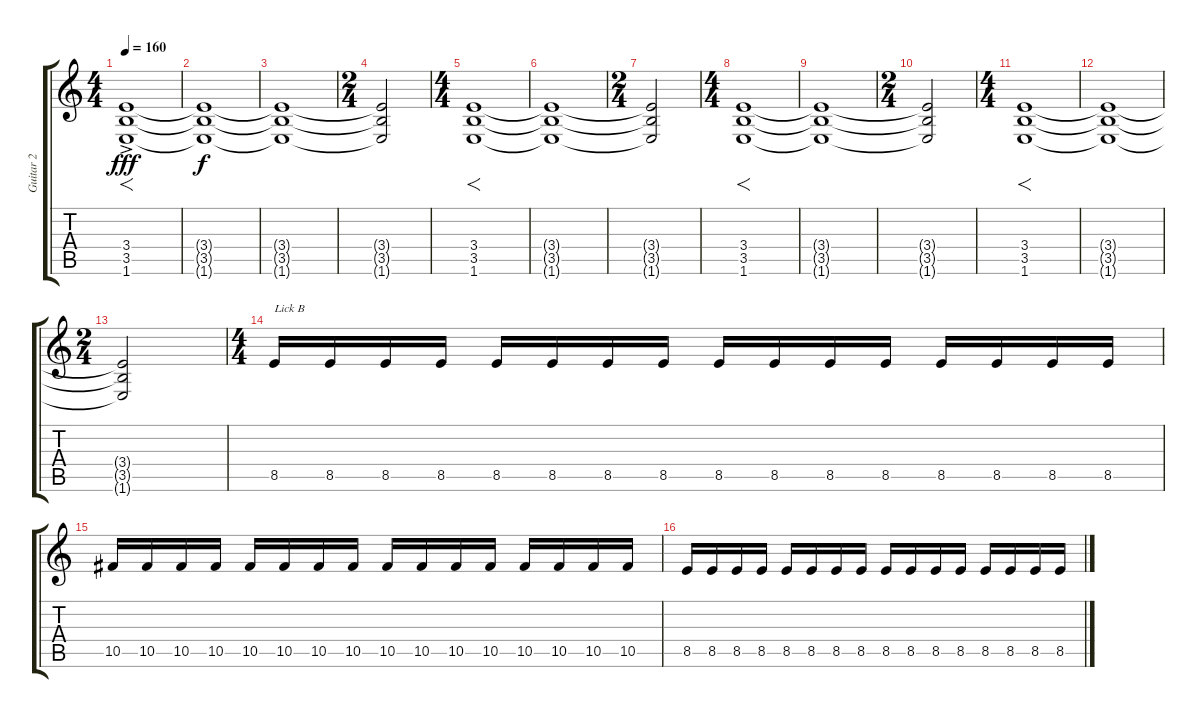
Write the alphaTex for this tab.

\track ("Guitar 2" "Guitar 2") {instrument distortionguitar}
\staff {score tabs}
\tuning (Eb4 Bb3 Gb3 Db3 Ab2 Eb2) {hide}
\ts (4 4)
\tempo 160
\clef g2
\ks c
(3.4{ac} 3.5 1.6).1{f dy fff instrument distortionguitar} |
(3.4{t} 3.5{t} 1.6{t}).1{dy f} |
(3.4{t} 3.5{t} 1.6{t}).1 |
\ts (2 4)
(3.4{t} 3.5{t} 1.6{t}).2 |
\ts (4 4)
(3.4 3.5 1.6).1{f} |
(3.4{t} 3.5{t} 1.6{t}).1 |
\ts (2 4)
(3.4{t} 3.5{t} 1.6{t}).2 |
\ts (4 4)
(3.4 3.5 1.6).1{f} |
(3.4{t} 3.5{t} 1.6{t}).1 |
\ts (2 4)
(3.4{t} 3.5{t} 1.6{t}).2 |
\ts (4 4)
(3.4 3.5 1.6).1{f} |
(3.4{t} 3.5{t} 1.6{t}).1 |
\ts (2 4)
(3.4{t} 3.5{t} 1.6{t}).2 |
\ts (4 4)
8.5.16{txt "Lick B"} 8.5.16 8.5.16 8.5.16 8.5.16 8.5.16 8.5.16 8.5.16 8.5.16 8.5.16 8.5.16 8.5.16 8.5.16 8.5.16 8.5.16 8.5.16 |
10.5.16 10.5.16 10.5.16 10.5.16 10.5.16 10.5.16 10.5.16 10.5.16 10.5.16 10.5.16 10.5.16 10.5.16 10.5.16 10.5.16 10.5.16 10.5.16 |
8.5.16 8.5.16 8.5.16 8.5.16 8.5.16 8.5.16 8.5.16 8.5.16 8.5.16 8.5.16 8.5.16 8.5.16 8.5.16 8.5.16 8.5.16 8.5.16
